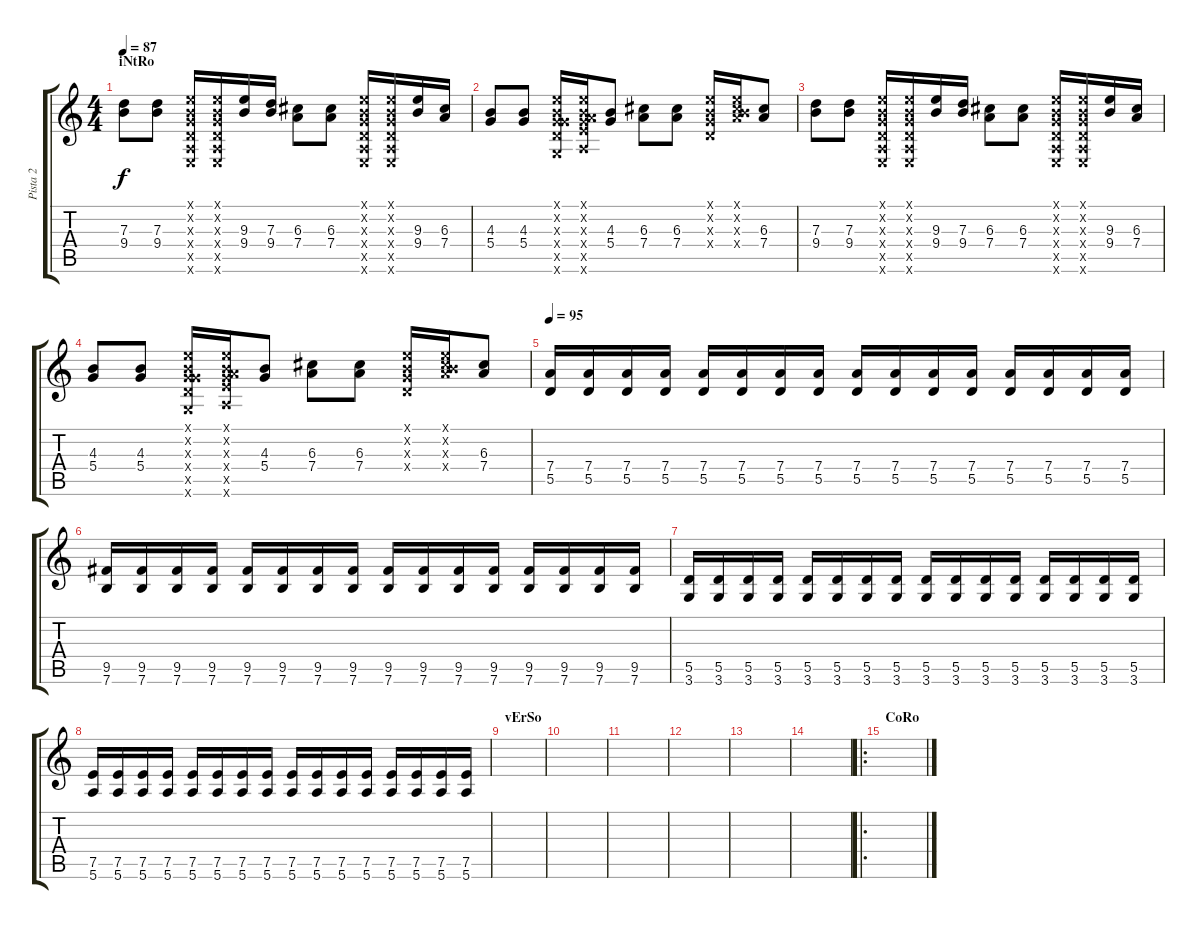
\track ("Pista 2" "Pista 2") {instrument distortionguitar}
\staff {score tabs}
\tuning (E4 B3 G3 D3 A2 E2) {hide}
\ts (4 4)
\section ("" "iNtRo")
\tempo 87
\tempo 97
\tempo 87
\clef g2
\ks c
(7.3 9.4).8{dy f instrument distortionguitar} (7.3 9.4).8 (0.1{x} 0.2{x} 0.3{x} 0.4{x} 0.5{x} 0.6{x}).16 (0.1{x} 0.2{x} 0.3{x} 0.4{x} 0.5{x} 0.6{x}).16 (9.3 9.4).16 (7.3 9.4).16 (6.3 7.4).8 (6.3 7.4).8 (0.1{x} 0.2{x} 0.3{x} 0.4{x} 0.5{x} 0.6{x}).16 (0.1{x} 0.2{x} 0.3{x} 0.4{x} 0.5{x} 0.6{x}).16 (9.3 9.4).16 (6.3 7.4).16 |
(4.3 5.4).8 (4.3 5.4).8 (0.1{x} 0.2{x} 0.3{x} 5.4{x} 5.5{x} 3.6{x}).16 (0.1{x} 0.2{x} 0.3{x} 7.4{x} 7.5{x} 5.6{x}).16 (4.3 5.4).8 (6.3 7.4).8 (6.3 7.4).8 (0.1{x} 0.2{x} 0.3{x} 0.4{x}).16 (0.1{x} 0.2{x} 6.3{x} 7.4{x}).16 (6.3 7.4).8 |
(7.3 9.4).8 (7.3 9.4).8 (0.1{x} 0.2{x} 0.3{x} 0.4{x} 0.5{x} 0.6{x}).16 (0.1{x} 0.2{x} 0.3{x} 0.4{x} 0.5{x} 0.6{x}).16 (9.3 9.4).16 (7.3 9.4).16 (6.3 7.4).8 (6.3 7.4).8 (0.1{x} 0.2{x} 0.3{x} 0.4{x} 0.5{x} 0.6{x}).16 (0.1{x} 0.2{x} 0.3{x} 0.4{x} 0.5{x} 0.6{x}).16 (9.3 9.4).16 (6.3 7.4).16 |
(4.3 5.4).8 (4.3 5.4).8 (0.1{x} 0.2{x} 0.3{x} 5.4{x} 5.5{x} 3.6{x}).16 (0.1{x} 0.2{x} 0.3{x} 7.4{x} 7.5{x} 5.6{x}).16 (4.3 5.4).8 (6.3 7.4).8 (6.3 7.4).8 (0.1{x} 0.2{x} 0.3{x} 0.4{x}).16 (0.1{x} 0.2{x} 6.3{x} 7.4{x}).16 (6.3 7.4).8 |
\tempo 95
(7.4 5.5).16{instrument electricguitarmuted} (7.4 5.5).16 (7.4 5.5).16 (7.4 5.5).16 (7.4 5.5).16 (7.4 5.5).16 (7.4 5.5).16 (7.4 5.5).16 (7.4 5.5).16 (7.4 5.5).16 (7.4 5.5).16 (7.4 5.5).16 (7.4 5.5).16 (7.4 5.5).16 (7.4 5.5).16 (7.4 5.5).16 |
(9.5 7.6).16 (9.5 7.6).16 (9.5 7.6).16 (9.5 7.6).16 (9.5 7.6).16 (9.5 7.6).16 (9.5 7.6).16 (9.5 7.6).16 (9.5 7.6).16 (9.5 7.6).16 (9.5 7.6).16 (9.5 7.6).16 (9.5 7.6).16 (9.5 7.6).16 (9.5 7.6).16 (9.5 7.6).16 |
(5.5 3.6).16 (5.5 3.6).16 (5.5 3.6).16 (5.5 3.6).16 (5.5 3.6).16 (5.5 3.6).16 (5.5 3.6).16 (5.5 3.6).16 (5.5 3.6).16 (5.5 3.6).16 (5.5 3.6).16 (5.5 3.6).16 (5.5 3.6).16 (5.5 3.6).16 (5.5 3.6).16 (5.5 3.6).16 |
(7.5 5.6).16 (7.5 5.6).16 (7.5 5.6).16 (7.5 5.6).16 (7.5 5.6).16 (7.5 5.6).16 (7.5 5.6).16 (7.5 5.6).16 (7.5 5.6).16 (7.5 5.6).16 (7.5 5.6).16 (7.5 5.6).16 (7.5 5.6).16 (7.5 5.6).16 (7.5 5.6).16 (7.5 5.6).16 |
\section ("" "vErSo")
|
|
|
|
|
|
\ro
\section ("" "CoRo")
